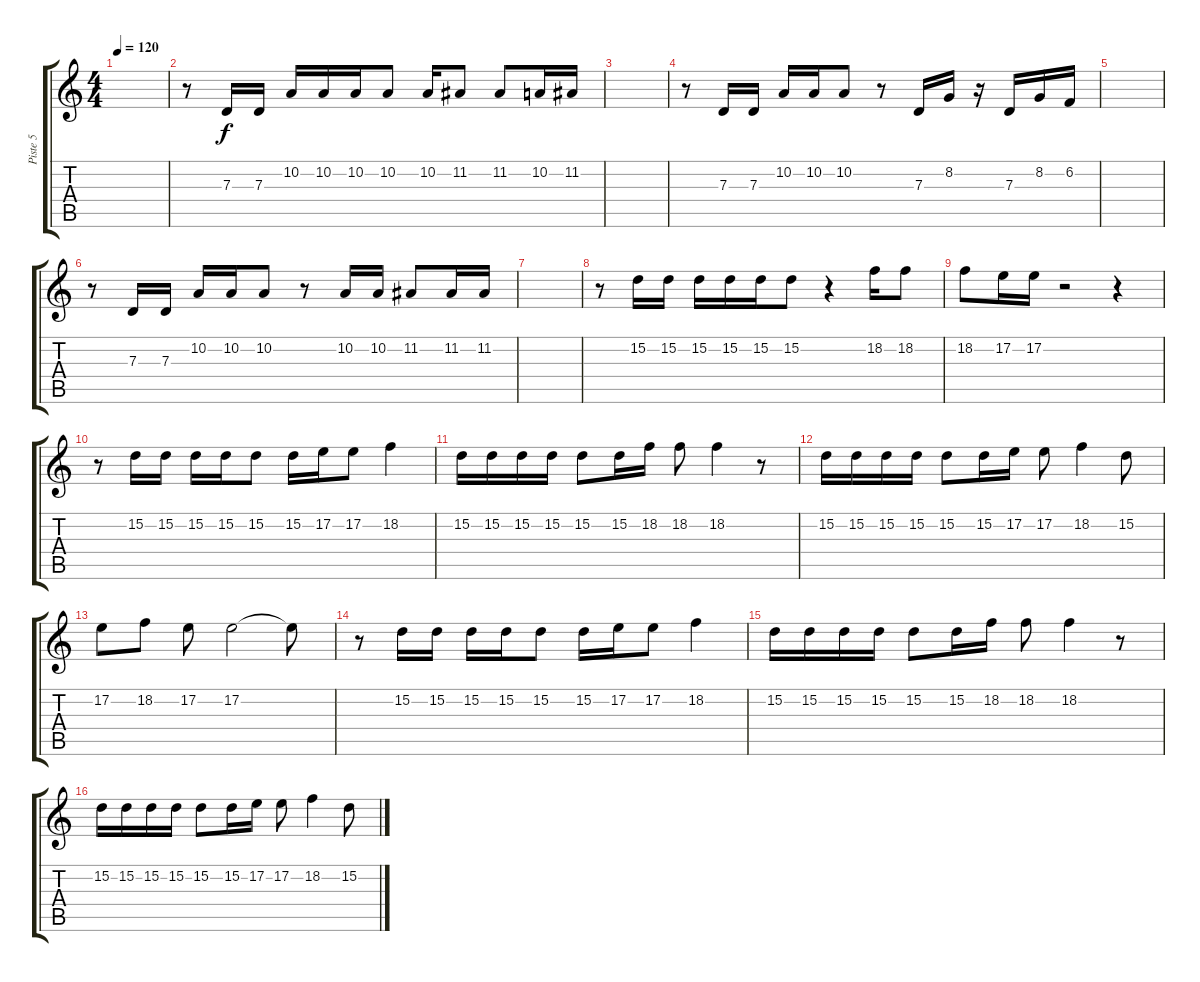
\track ("Piste 5" "Piste 5") {instrument violin}
\staff {score tabs}
\tuning (E4 B3 G3 D3 A2 E2) {hide}
\ts (4 4)
\tempo 120
\clef g2
\ks c
|
r.8 7.3.16 7.3.16 10.2.16 10.2.16 10.2.16 10.2.8 10.2.16 11.2.8 11.2.8 10.2.16 11.2.16 |
|
r.8 7.3.16 7.3.16 10.2.16 10.2.16 10.2.8 r.8 7.3.16 8.2.16 r.16 7.3.16 8.2.16 6.2.16 |
|
r.8 7.3.16 7.3.16 10.2.16 10.2.16 10.2.8 r.8 10.2.16 10.2.16 11.2.8 11.2.16 11.2.16 |
|
r.8 15.2.16 15.2.16 15.2.16 15.2.16 15.2.16 15.2.8 r.4 18.2.16 18.2.8 |
18.2.8 17.2.16 17.2.16 r.2 r.4 |
r.8 15.2.16 15.2.16 15.2.16 15.2.16 15.2.8 15.2.16 17.2.16 17.2.8 18.2.4 |
15.2.16 15.2.16 15.2.16 15.2.16 15.2.8 15.2.16 18.2.16 18.2.8 18.2.4 r.8 |
15.2.16 15.2.16 15.2.16 15.2.16 15.2.8 15.2.16 17.2.16 17.2.8 18.2.4 15.2.8 |
17.2.8 18.2.8 17.2.8 17.2.2 17.2{t}.8 |
r.8 15.2.16 15.2.16 15.2.16 15.2.16 15.2.8 15.2.16 17.2.16 17.2.8 18.2.4 |
15.2.16 15.2.16 15.2.16 15.2.16 15.2.8 15.2.16 18.2.16 18.2.8 18.2.4 r.8 |
15.2.16 15.2.16 15.2.16 15.2.16 15.2.8 15.2.16 17.2.16 17.2.8 18.2.4 15.2.8
